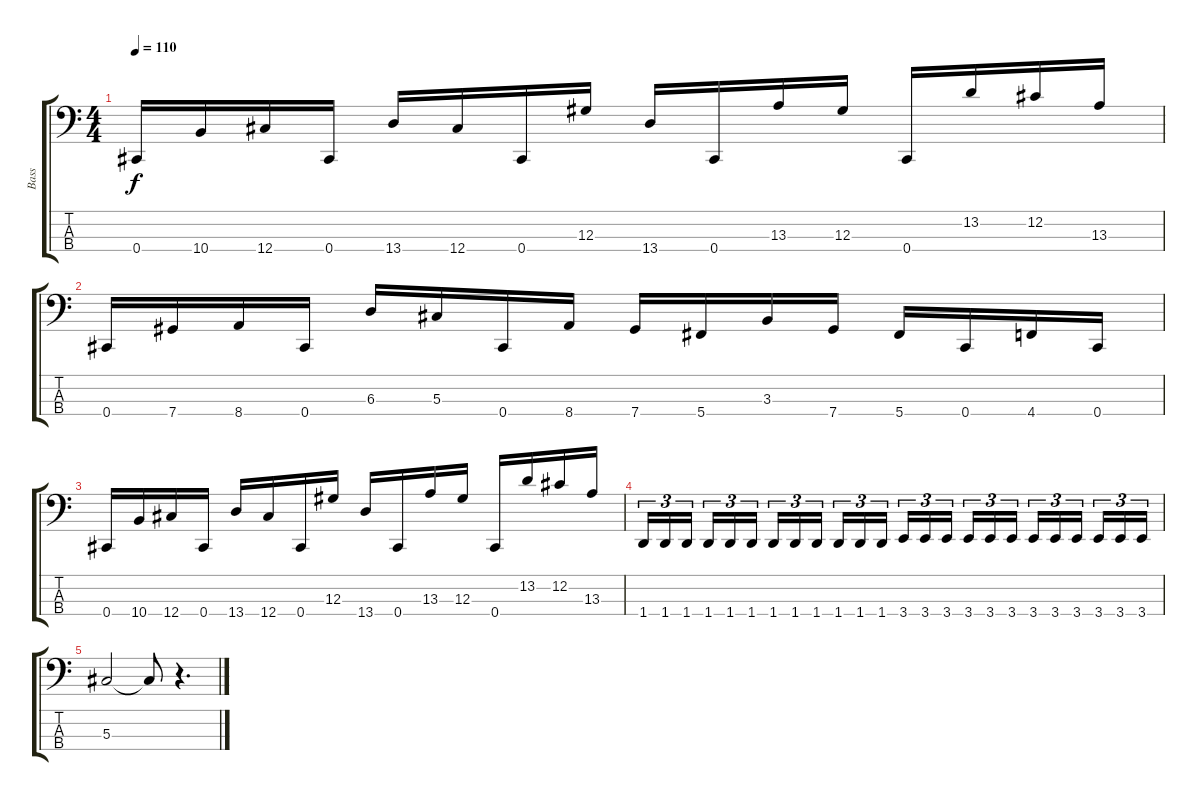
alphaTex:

\track ("Bass" "Bass") {instrument electricbassfinger}
\staff {score tabs}
\tuning (Gb2 Db2 Ab1 Db1) {hide}
\ts (4 4)
\tempo 110
\clef f4
\ks c
0.4.16{dy f} 10.4.16 12.4.16 0.4.16 13.4.16 12.4.16 0.4.16 12.3.16 13.4.16 0.4.16 13.3.16 12.3.16 0.4.16 13.2.16 12.2.16 13.3.16 |
0.4.16 7.4.16 8.4.16 0.4.16 6.3.16 5.3.16 0.4.16 8.4.16 7.4.16 5.4.16 3.3.16 7.4.16 5.4.16 0.4.16 4.4.16 0.4.16 |
0.4.16 10.4.16 12.4.16 0.4.16 13.4.16 12.4.16 0.4.16 12.3.16 13.4.16 0.4.16 13.3.16 12.3.16 0.4.16 13.2.16 12.2.16 13.3.16 |
1.4.16{tu (3 2)} 1.4.16{tu (3 2)} 1.4.16{tu (3 2) beam splitsecondary} 1.4.16{tu (3 2)} 1.4.16{tu (3 2)} 1.4.16{tu (3 2)} 1.4.16{tu (3 2)} 1.4.16{tu (3 2)} 1.4.16{tu (3 2) beam splitsecondary} 1.4.16{tu (3 2)} 1.4.16{tu (3 2)} 1.4.16{tu (3 2)} 3.4.16{tu (3 2)} 3.4.16{tu (3 2)} 3.4.16{tu (3 2) beam splitsecondary} 3.4.16{tu (3 2)} 3.4.16{tu (3 2)} 3.4.16{tu (3 2)} 3.4.16{tu (3 2)} 3.4.16{tu (3 2)} 3.4.16{tu (3 2) beam splitsecondary} 3.4.16{tu (3 2)} 3.4.16{tu (3 2)} 3.4.16{tu (3 2)} |
5.3.2 5.3{t}.8 r.4{d}
